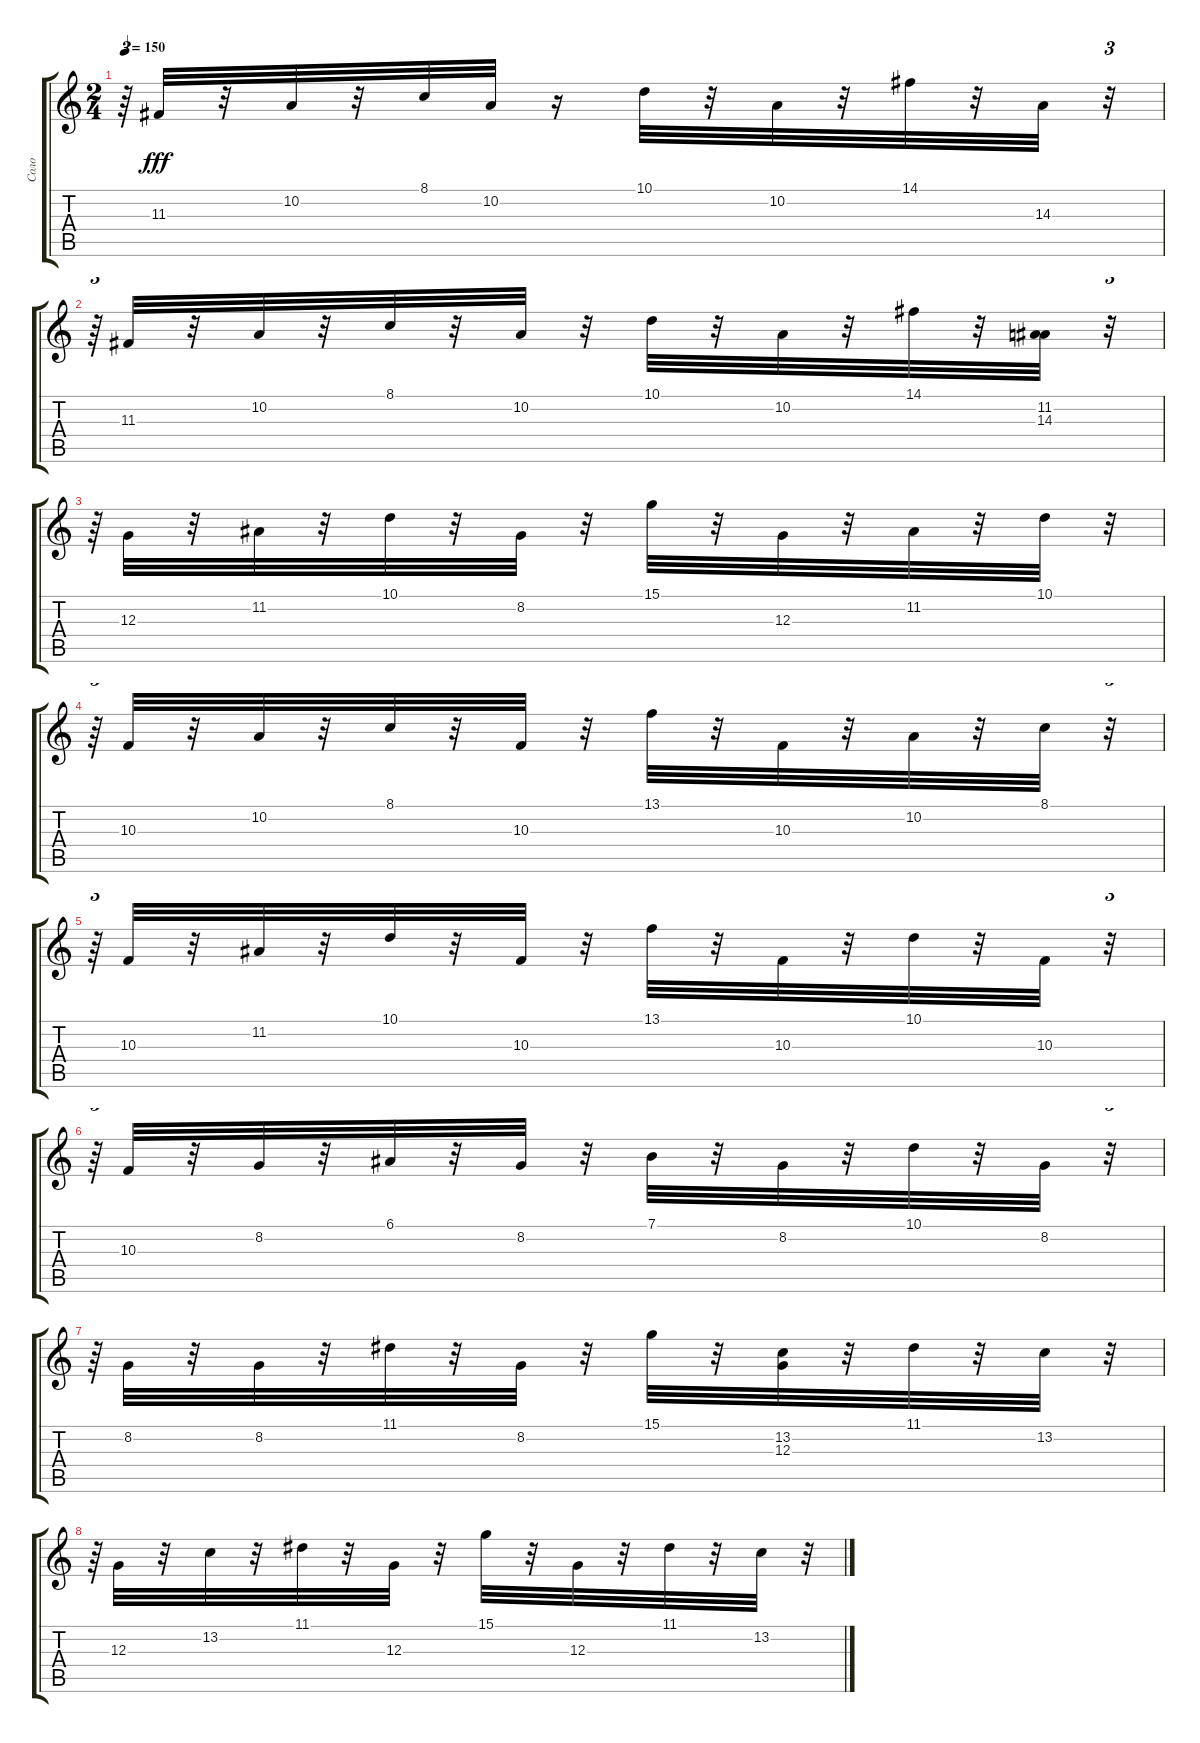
\track ("Соло" "Соло") {instrument accordion}
\staff {score tabs}
\tuning (E4 B3 G3 D3 A2 E2) {hide}
\ts (2 4)
\tempo 150
\clef g2
\ks c
r.64{tu (3 2) dy fff} 11.3.32 r.32 10.2.32 r.32 8.1.32 10.2.32 r.16 10.1.32 r.32 10.2.32 r.32 14.1.32 r.32 14.3.32 r.32{tu (3 2)} |
r.64{tu (3 2)} 11.3.32 r.32 10.2.32 r.32 8.1.32 r.32 10.2.32 r.32 10.1.32 r.32 10.2.32 r.32 14.1.32 r.32 (11.2 14.3).32 r.32{tu (3 2)} |
r.64{tu (3 2)} 12.3.32 r.32 11.2.32 r.32 10.1.32 r.32 8.2.32 r.32 15.1.32 r.32 12.3.32 r.32 11.2.32 r.32 10.1.32 r.32{tu (3 2)} |
r.64{tu (3 2)} 10.3.32 r.32 10.2.32 r.32 8.1.32 r.32 10.3.32 r.32 13.1.32 r.32 10.3.32 r.32 10.2.32 r.32 8.1.32 r.32{tu (3 2)} |
r.64{tu (3 2)} 10.3.32 r.32 11.2.32 r.32 10.1.32 r.32 10.3.32 r.32 13.1.32 r.32 10.3.32 r.32 10.1.32 r.32 10.3.32 r.32{tu (3 2)} |
r.64{tu (3 2)} 10.3.32 r.32 8.2.32 r.32 6.1.32 r.32 8.2.32 r.32 7.1.32 r.32 8.2.32 r.32 10.1.32 r.32 8.2.32 r.32{tu (3 2)} |
r.64{tu (3 2)} 8.2.32 r.32 8.2.32 r.32 11.1.32 r.32 8.2.32 r.32 15.1.32 r.32 (13.2 12.3).32 r.32 11.1.32 r.32 13.2.32 r.32{tu (3 2)} |
r.64{tu (3 2)} 12.3.32 r.32 13.2.32 r.32 11.1.32 r.32 12.3.32 r.32 15.1.32 r.32 12.3.32 r.32 11.1.32 r.32 13.2.32 r.32{tu (3 2)}
